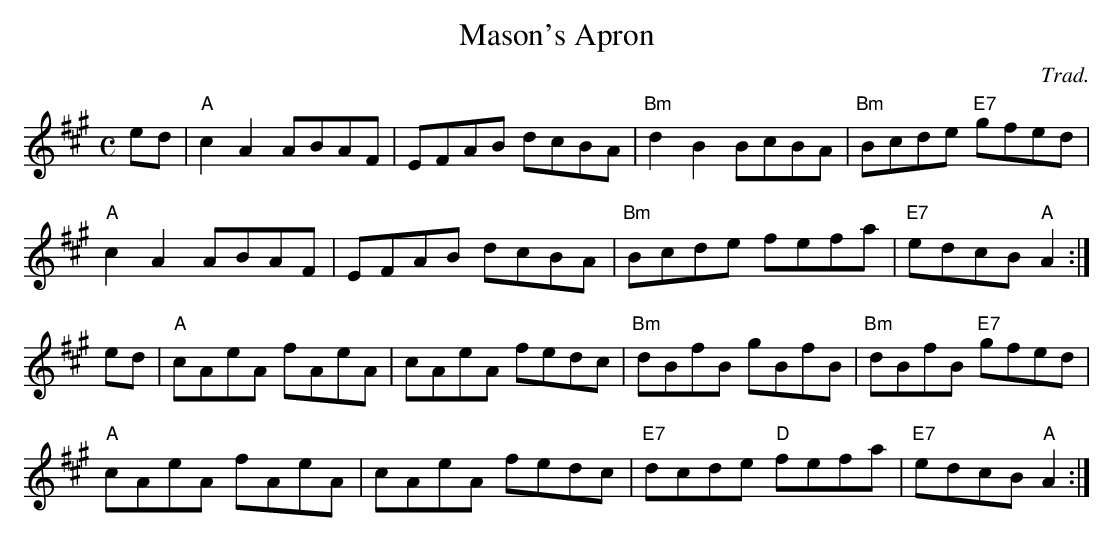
X:1
T:Mason's Apron
C:Trad.
M:C
L:1/8
K:A
ed |\
"A"c2A2 ABAF | EFAB dcBA | "Bm" d2B2 BcBA | "Bm"Bcde "E7" gfed |
"A"c2A2 ABAF | EFAB dcBA | "Bm" Bcde fefa | "E7"edcB "A"A2 :|
ed |\
"A"cAeA fAeA | cAeA fedc | "Bm" dBfB gBfB | "Bm"dBfB "E7"gfed |
"A"cAeA fAeA | cAeA fedc | "E7" dcde "D" fefa | "E7"edcB "A"A2 :|
